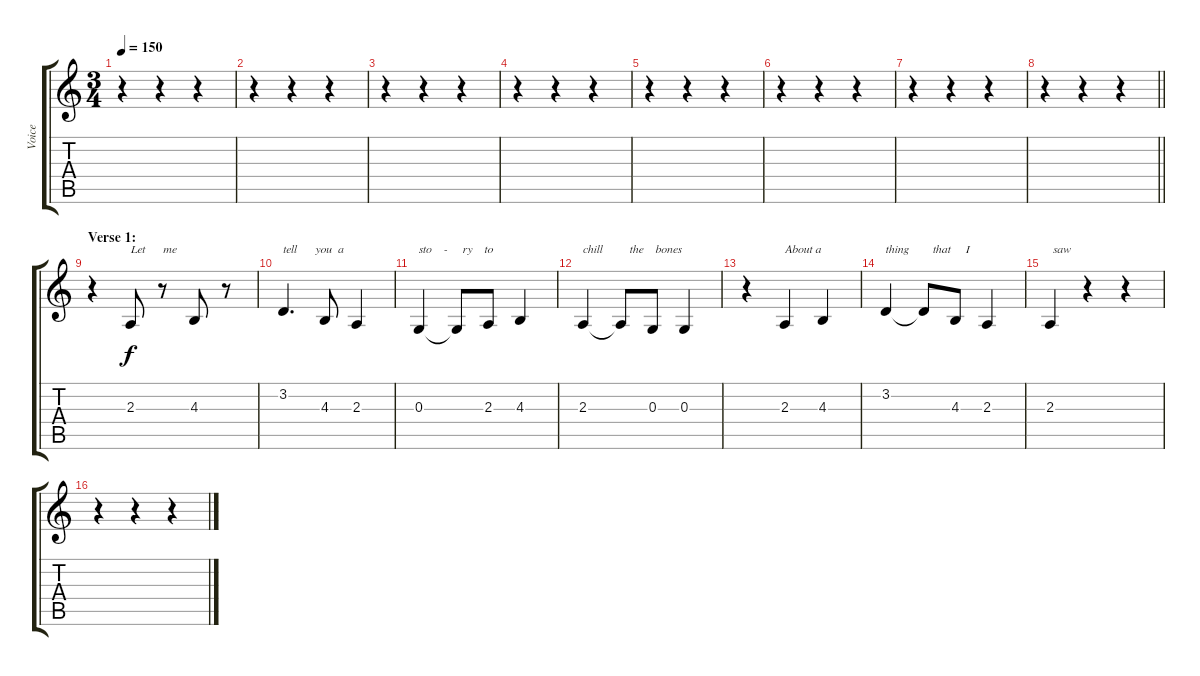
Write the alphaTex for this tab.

\track ("Voice" "Voice") {instrument violin}
\staff {score tabs}
\tuning (E4 B3 G3 D3 A2 E2) {hide}
\ts (3 4)
\tempo 150
\clef g2
\ks c
r.4{dy f} r.4 r.4 |
r.4 r.4 r.4 |
r.4 r.4 r.4 |
r.4 r.4 r.4 |
r.4 r.4 r.4 |
r.4 r.4 r.4 |
r.4 r.4 r.4 |
\barLineRight lightlight
r.4 r.4 r.4 |
\section ("" "Verse 1:")
r.4 2.3.8{txt "Let      me"} r.8 4.3.8 r.8 |
3.2.4{d txt "tell      you  a "} 4.3.8 2.3.4 |
0.3.4{txt "sto    -     ry    to"} 0.3{t}.8 2.3.8 4.3.4 |
2.3.4{txt "chill         the    bones "} 2.3{t}.8 0.3.8 0.3.4 |
r.4 2.3.4{txt "About a "} 4.3.4 |
3.2.4{txt "thing        that     I"} 3.2{t}.8 4.3.8 2.3.4 |
2.3.4{txt " saw "} r.4 r.4 |
r.4 r.4 r.4
